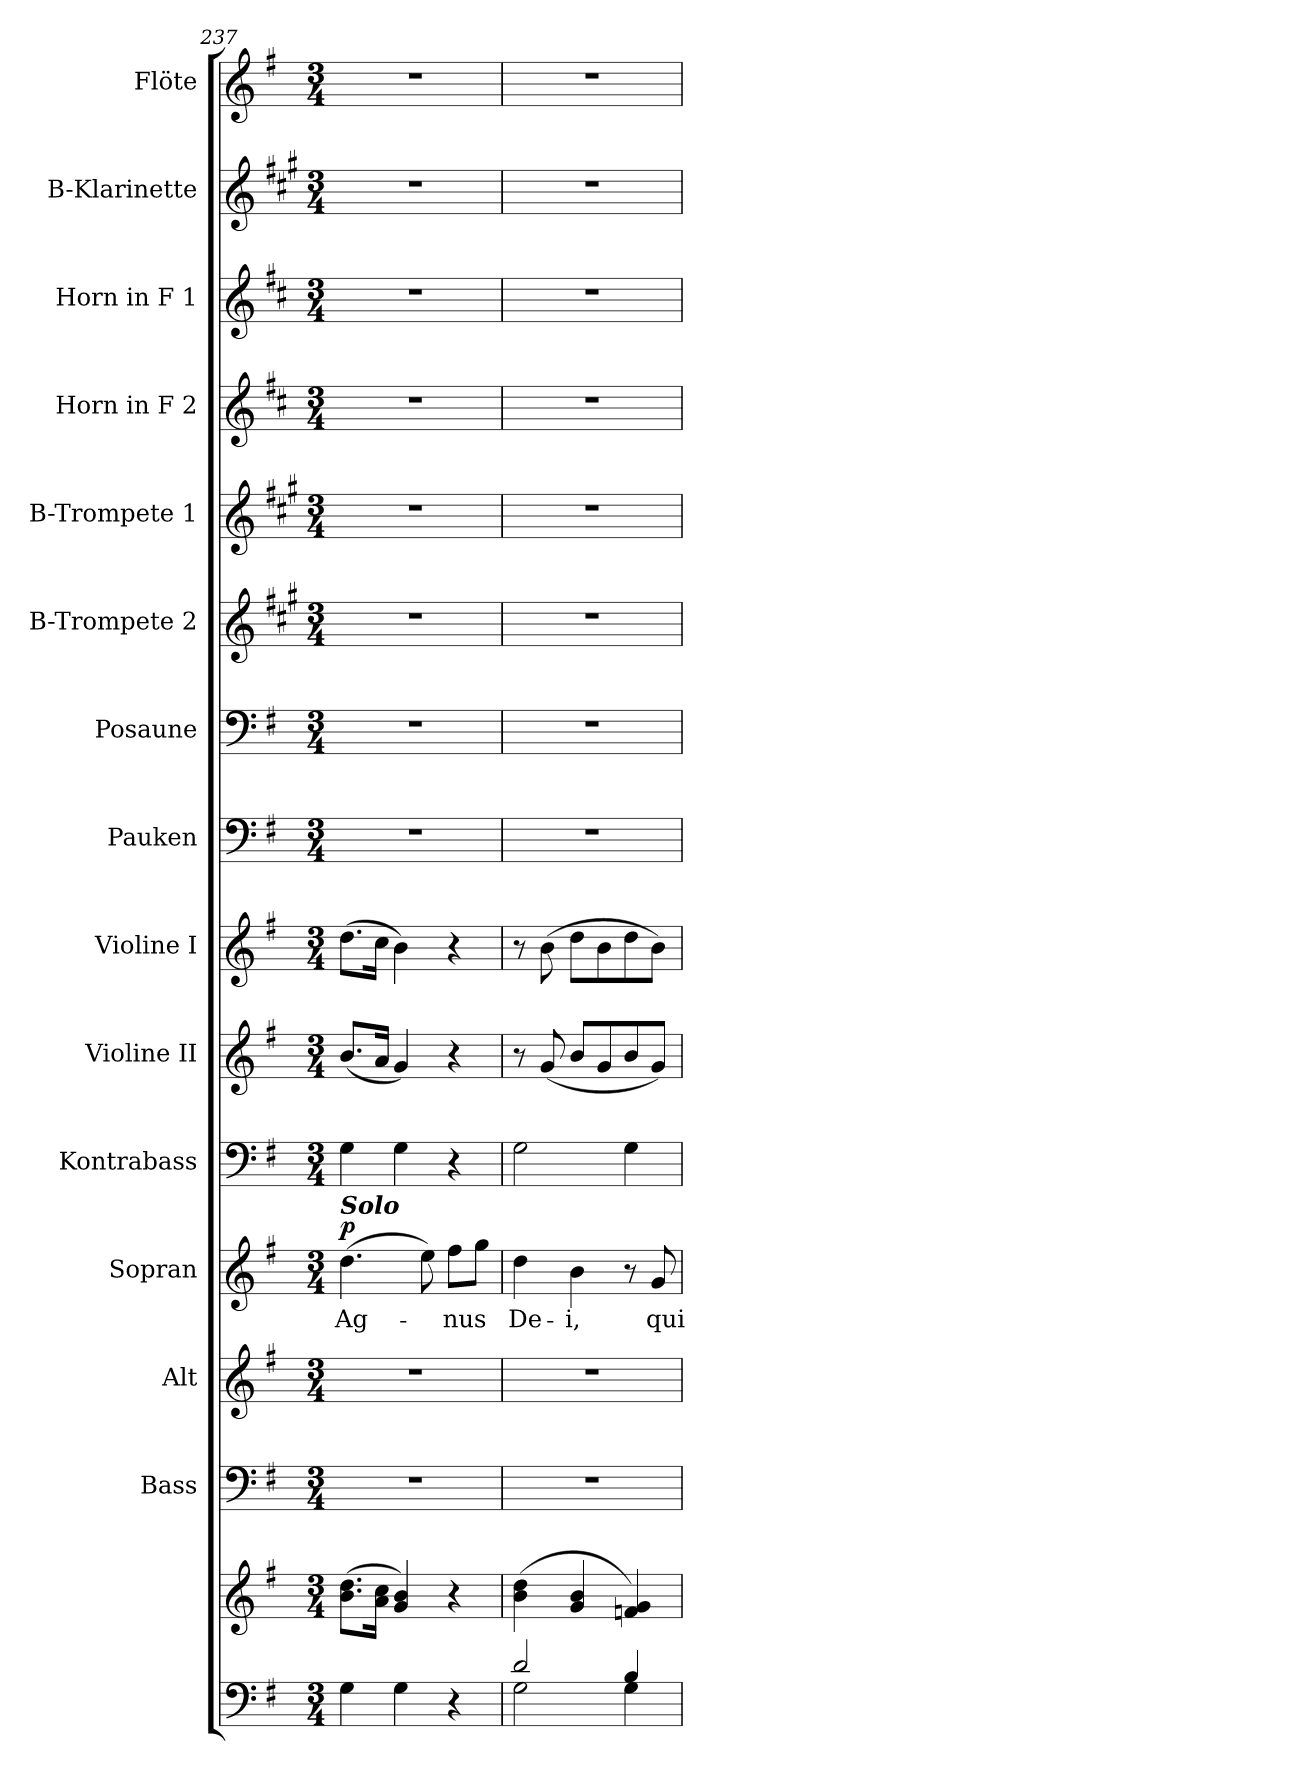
**kern	**kern	**kern	**kern	**kern	**text	**dynam	**kern	**kern	**kern	**kern	**kern	**kern	**kern	**kern	**kern	**kern	**kern
*part15	*part15	*part14	*part13	*part12	*part12	*part12	*part11	*part10	*part9	*part8	*part7	*part6	*part5	*part4	*part3	*part2	*part1
*staff16	*staff15	*staff14	*staff13	*staff12	*staff12	*staff12	*staff11	*staff10	*staff9	*staff8	*staff7	*staff6	*staff5	*staff4	*staff3	*staff2	*staff1
*	*	*I"Bass	*I"Alt	*I"Sopran	*	*	*I"Kontrabass	*I"Violine II	*I"Violine I	*I"Pauken	*I"Posaune	*I"B-Trompete 2	*I"B-Trompete 1	*I"Horn in F 2	*I"Horn in F 1	*I"B-Klarinette	*I"Flöte
*	*	*I'B.	*I'A.	*I'S.	*	*	*I'Kb.	*I'Vl. II	*I'Vl. I	*I'Pk.	*I'Pos.	*I'B Trp. 2	*I'B Trp. 1	*	*	*I'B Kl.	*I'Fl.
*clefF4	*clefG2	*clefF4	*clefG2	*clefG2	*	*	*clefF4	*clefG2	*clefG2	*clefF4	*clefF4	*clefG2	*clefG2	*clefG2	*clefG2	*clefG2	*clefG2
*	*	*	*	*	*	*	*ITrd7c12	*	*	*	*	*ITrd1c2	*ITrd1c2	*ITrd4c7	*ITrd4c7	*ITrd1c2	*
*k[f#]	*k[f#]	*k[f#]	*k[f#]	*k[f#]	*	*	*k[f#]	*k[f#]	*k[f#]	*k[f#]	*k[f#]	*k[f#]	*k[f#]	*k[f#]	*k[f#]	*k[f#]	*k[f#]
*G:	*G:	*G:	*G:	*G:	*	*	*G:	*G:	*G:	*G:	*G:	*G:	*G:	*G:	*G:	*G:	*G:
*M3/4	*M3/4	*M3/4	*M3/4	*M3/4	*	*	*M3/4	*M3/4	*M3/4	*M3/4	*M3/4	*M3/4	*M3/4	*M3/4	*M3/4	*M3/4	*M3/4
=237	=237	=237	=237	=237	=237	=237	=237	=237	=237	=237	=237	=237	=237	=237	=237	=237	=237
!	!	!	!	!LO:TX:a:Bi:t=Solo	!	!	!	!	!	!	!	!	!	!	!	!	!
!	!	!	!	!	!LO:LY:b	!LO:DY:a	!	!	!	!	!	!	!	!	!	!	!
4G\	(>8.b\ 8.dd\L	2.r	2.r	(>4.dd\	Ag-	p	4GG\	(<8.b/L	(>8.dd\L	2.r	2.r	2.r	2.r	2.r	2.r	2.r	2.r
.	16a\ 16cc\Jk	.	.	.	.	.	.	16a/Jk	16cc\Jk	.	.	.	.	.	.	.	.
4G\	4g/ 4b/)	.	.	.	.	.	4GG\	4g/)	4b\)	.	.	.	.	.	.	.	.
.	.	.	.	8ee\)	.	.	.	.	.	.	.	.	.	.	.	.	.
!	!	!	!	!	!LO:LY:b	!	!	!	!	!	!	!	!	!	!	!	!
4r	4r	.	.	8ff#\L	-nus	.	4r	4r	4r	.	.	.	.	.	.	.	.
.	.	.	.	8gg\J	.	.	.	.	.	.	.	.	.	.	.	.	.
=238	=238	=238	=238	=238	=238	=238	=238	=238	=238	=238	=238	=238	=238	=238	=238	=238	=238
*^	*	*	*	*	*	*	*	*	*	*	*	*	*	*	*	*	*
!	!	!	!	!	!	!LO:LY:b	!	!	!	!	!	!	!	!	!	!	!	!
2d/	2G\	(>4b\ 4dd\	2.r	2.r	4dd\	De-	.	2GG\	8r	8r	2.r	2.r	2.r	2.r	2.r	2.r	2.r	2.r
.	.	.	.	.	.	.	.	.	(<8g/	(>8b\	.	.	.	.	.	.	.	.
!	!	!	!	!	!	!LO:LY:b	!	!	!	!	!	!	!	!	!	!	!	!
.	.	4g/ 4b/	.	.	4b\	-i,	.	.	8b/L	8dd\L	.	.	.	.	.	.	.	.
.	.	.	.	.	.	.	.	.	8g/	8b\	.	.	.	.	.	.	.	.
4B/	4G\	4fn/ 4g/)	.	.	8r	.	.	4GG\	8b/	8dd\	.	.	.	.	.	.	.	.
!	!	!	!	!	!	!LO:LY:b	!	!	!	!	!	!	!	!	!	!	!	!
.	.	.	.	.	8g/	qui	.	.	8g/J)	8b\J)	.	.	.	.	.	.	.	.
*v	*v	*	*	*	*	*	*	*	*	*	*	*	*	*	*	*	*	*
=	=	=	=	=	=	=	=	=	=	=	=	=	=	=	=	=	=
*-	*-	*-	*-	*-	*-	*-	*-	*-	*-	*-	*-	*-	*-	*-	*-	*-	*-
